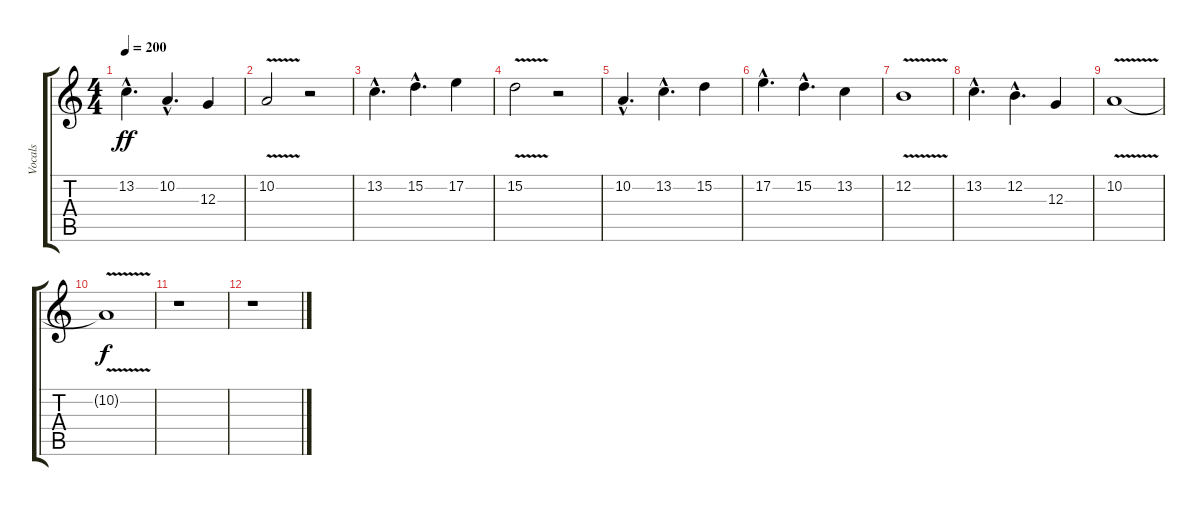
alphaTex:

\track ("Vocals" "Vocals") {instrument lead2sawtooth}
\staff {score tabs}
\tuning (E4 B3 G3 D3 A2 E2) {hide}
\ts (4 4)
\tempo 200
\clef g2
\ks c
13.2{hac}.4{d dy ff} 10.2{hac}.4{d} 12.3.4 |
10.2{v}.2 r.2 |
13.2{hac}.4{d} 15.2{hac}.4{d} 17.2.4 |
15.2{v}.2 r.2 |
10.2{hac}.4{d} 13.2{hac}.4{d} 15.2.4 |
17.2{hac}.4{d} 15.2{hac}.4{d} 13.2.4 |
12.2{v}.1 |
13.2{hac}.4{d} 12.2{hac}.4{d} 12.3.4 |
10.2{v}.1 |
10.2{t}.1{dy f} |
r.1 |
r.1
